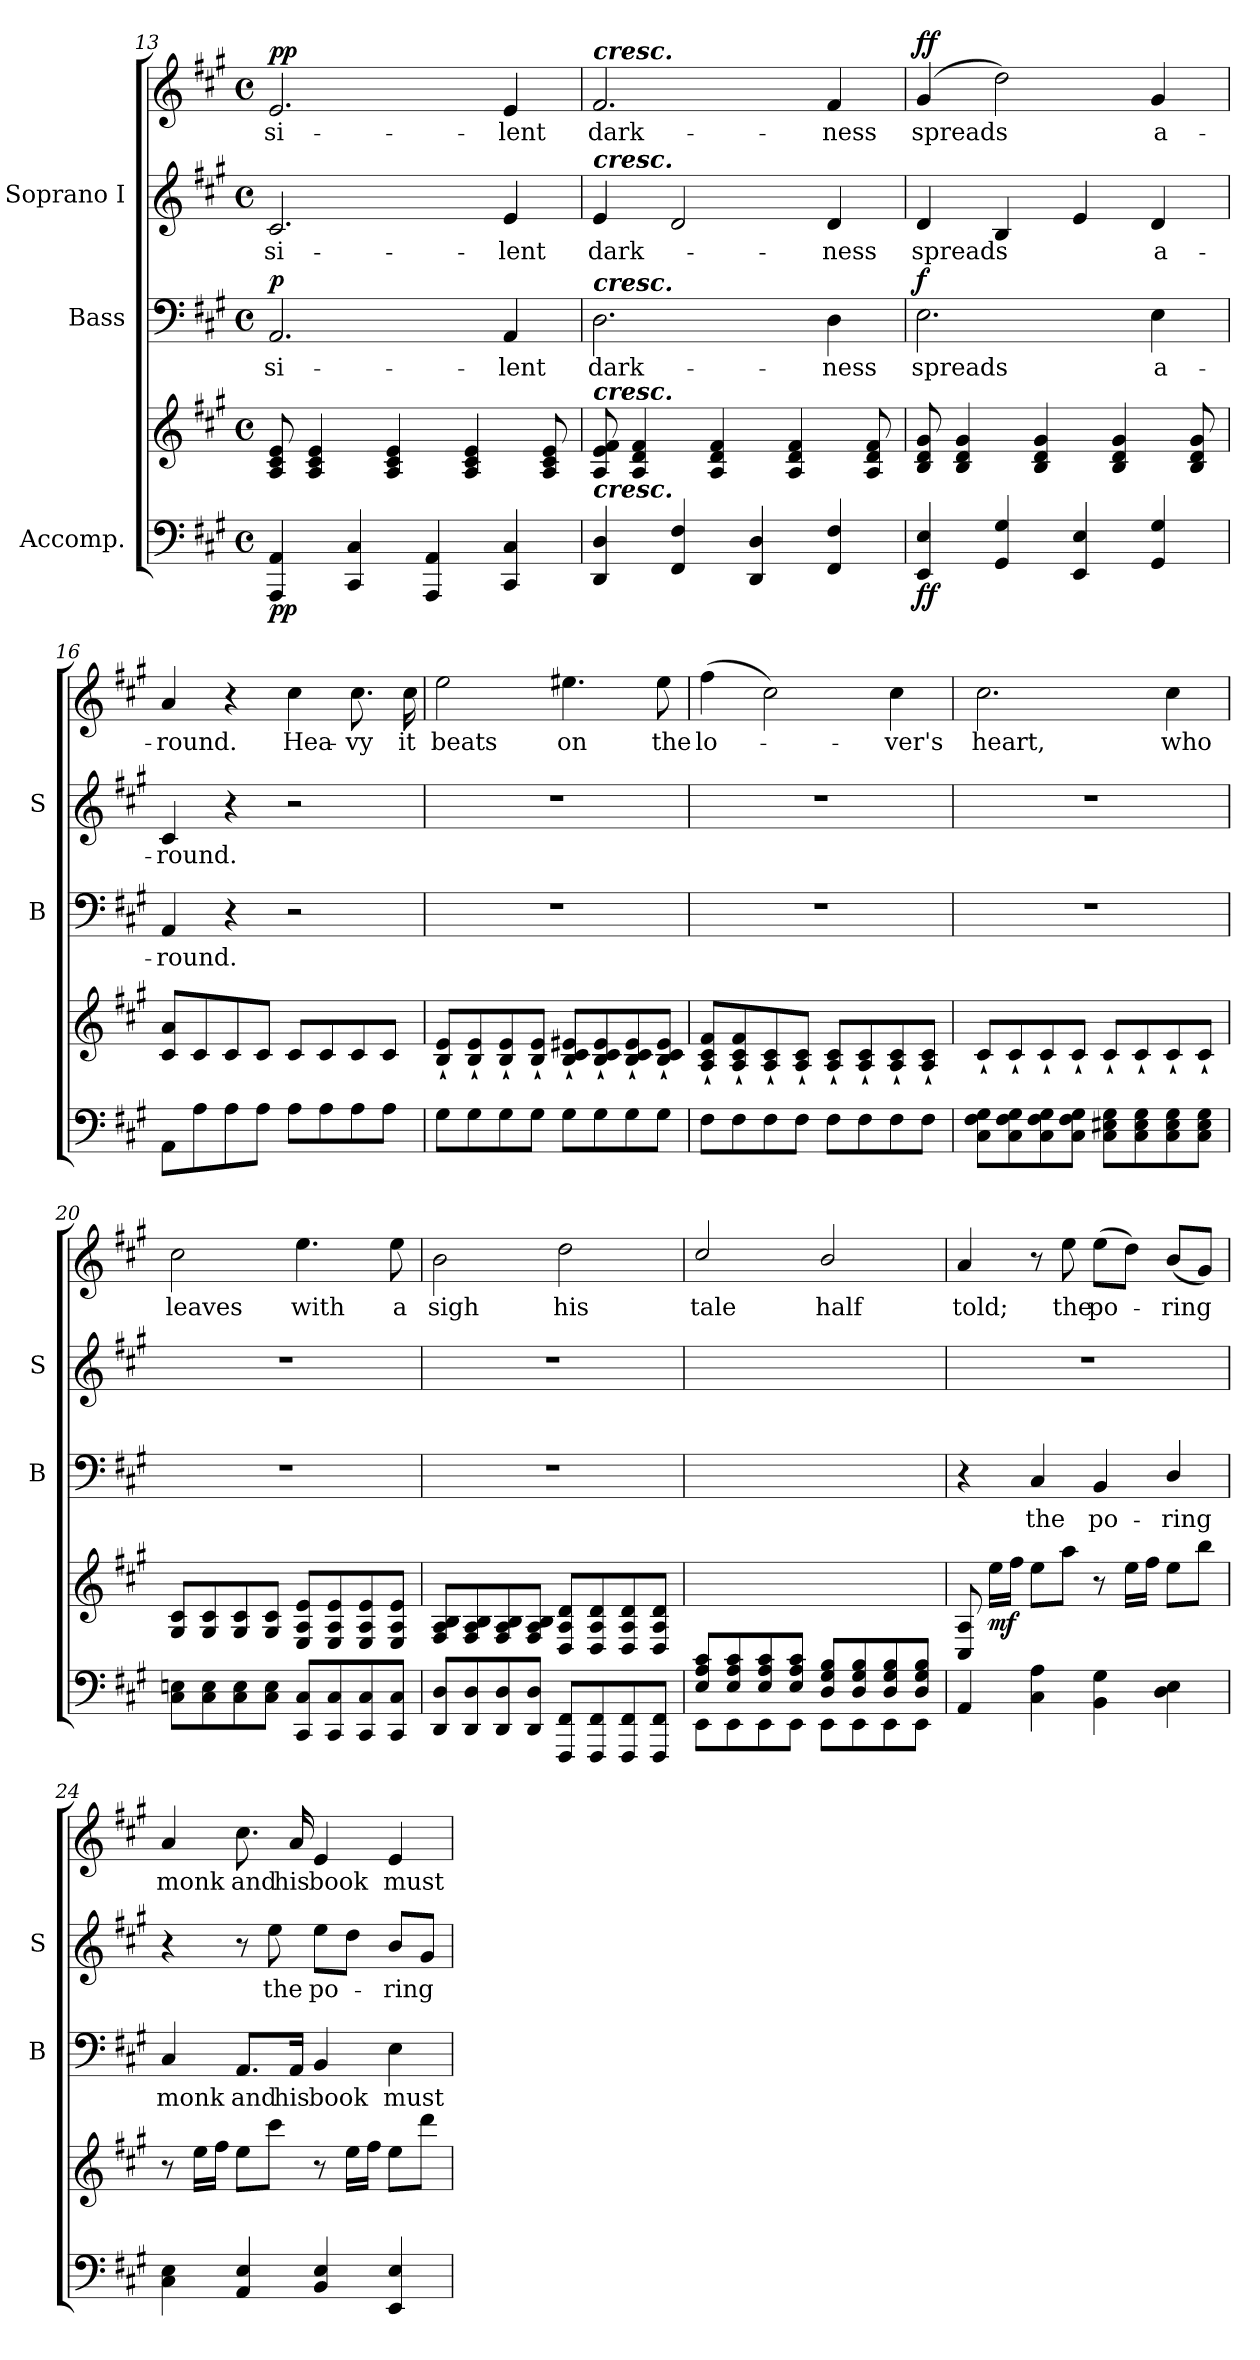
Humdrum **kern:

**kern	**kern	**dynam	**kern	**text	**dynam	**kern	**text	**kern	**text	**dynam
*part3	*part3	*part3	*part2	*part2	*part2	*part1	*part1	*part1	*part1	*part1
*staff5	*staff4	*staff4/5	*staff3	*staff3	*staff3	*staff2	*staff2	*staff1	*staff1	*staff1/2
*I"Accomp.	*	*	*I"Bass	*	*	*I"Soprano I	*	*	*	*
*	*	*	*I'B	*	*	*I'S	*	*	*	*
*clefF4	*clefG2	*	*clefF4	*	*	*clefG2	*	*clefG2	*	*
*k[f#c#g#]	*k[f#c#g#]	*	*k[f#c#g#]	*	*	*k[f#c#g#]	*	*k[f#c#g#]	*	*
*A:	*A:	*	*A:	*	*	*A:	*	*A:	*	*
*M4/4	*M4/4	*	*M4/4	*	*	*M4/4	*	*M4/4	*	*
*met(c)	*met(c)	*	*met(c)	*	*	*met(c)	*	*met(c)	*	*
=13	=13	=13	=13	=13	=13	=13	=13	=13	=13	=13
*^	*	*	*	*	*	*	*	*	*	*
!	!	!	!LO:DY:b=2	!	!LO:LY:b	!	!	!LO:LY:b	!	!LO:LY:b	!
!	!	!	!LO:DY:n=1:b	!	!	!LO:DY:b	!	!	!	!	!LO:DY:b=2
!	!	!	!	!	!	!	!	!	!	!	!LO:DY:n=1:b
4AAA/ 4AA/	1ryy	8A 8c# 8e	p p	2.AA	si-	p	2.c#	si-	2.e	si-	p p
.	.	4A 4c# 4e	.	.	.	.	.	.	.	.	.
4CC#/ 4C#/	.	.	.	.	.	.	.	.	.	.	.
.	.	4A 4c# 4e	.	.	.	.	.	.	.	.	.
4AAA/ 4AA/	.	.	.	.	.	.	.	.	.	.	.
.	.	4A 4c# 4e	.	.	.	.	.	.	.	.	.
!	!	!	!	!	!LO:LY:b	!	!	!LO:LY:b	!	!LO:LY:b	!
4CC#/ 4C#/	.	.	.	4AA	-lent	.	4e	-lent	4e	-lent	.
.	.	8A 8c# 8e	.	.	.	.	.	.	.	.	.
=14	=14	=14	=14	=14	=14	=14	=14	=14	=14	=14	=14
!	!	!	!	!	!	!	!	!	!LO:TX:a:Bi:t=cresc.	!	!
!	!	!	!	!	!	!	!LO:TX:a:Bi:t=cresc.	!	!	!	!
!	!	!	!	!LO:TX:a:Bi:t=cresc.	!	!	!	!	!	!	!
!	!	!LO:TX:a:Bi:t=cresc.	!	!	!	!	!	!	!	!	!
!LO:TX:a:Bi:t=cresc.	!	!	!	!	!	!	!	!	!	!	!
!	!	!	!	!	!LO:LY:b	!	!	!LO:LY:b	!	!LO:LY:b	!
4DD/ 4D/	1ryy	8A 8e 8f#	.	2.D	dark-	.	4e	dark-	2.f#	dark-	.
.	.	4A 4d 4f#	.	.	.	.	.	.	.	.	.
4FF#/ 4F#/	.	.	.	.	.	.	2d	.	.	.	.
.	.	4A 4d 4f#	.	.	.	.	.	.	.	.	.
4DD/ 4D/	.	.	.	.	.	.	.	.	.	.	.
.	.	4A 4d 4f#	.	.	.	.	.	.	.	.	.
!	!	!	!	!	!LO:LY:b	!	!	!LO:LY:b	!	!LO:LY:b	!
4FF#/ 4F#/	.	.	.	4D	-ness	.	4d	ness	4f#	-ness	.
.	.	8A 8d 8f#	.	.	.	.	.	.	.	.	.
=15	=15	=15	=15	=15	=15	=15	=15	=15	=15	=15	=15
!	!	!	!LO:DY:b=2	!	!LO:LY:b	!	!	!LO:LY:b	!	!LO:LY:b	!
!	!	!	!LO:DY:n=1:b	!	!	!LO:DY:b	!	!	!	!	!LO:DY:b=2
!	!	!	!	!	!	!	!	!	!	!	!LO:DY:n=1:b
4EE/ 4E/	1ryy	8B 8d 8g#	f f	2.E	spreads	f	4d	-spreads	(<4g#	spreads	f f
.	.	4B 4d 4g#	.	.	.	.	.	.	.	.	.
4GG#/ 4G#/	.	.	.	.	.	.	4B	.	2dd)	.	.
.	.	4B 4d 4g#	.	.	.	.	.	.	.	.	.
4EE/ 4E/	.	.	.	.	.	.	4e	.	.	.	.
.	.	4B 4d 4g#	.	.	.	.	.	.	.	.	.
!	!	!	!	!	!LO:LY:b	!	!	!LO:LY:b	!	!LO:LY:b	!
4GG#/ 4G#/	.	.	.	4E	a-	.	4d	a-	4g#	a-	.
.	.	8B 8d 8g#	.	.	.	.	.	.	.	.	.
*v	*v	*	*	*	*	*	*	*	*	*	*
!!LO:LB:g=z
=16	=16	=16	=16	=16	=16	=16	=16	=16	=16	=16
!	!	!	!	!LO:LY:b	!	!	!LO:LY:b	!	!LO:LY:b	!
8AAL	8c# 8aL	.	4AA	-round.	.	4c#	round.	4a	-round.	.
8A	8c#	.	.	.	.	.	.	.	.	.
8A	8c#	.	4r	.	.	4r	.	4r	.	.
8AJ	8c#J	.	.	.	.	.	.	.	.	.
!	!	!	!	!	!	!	!	!	!LO:LY:b	!
8AL	8c#L	.	2r	.	.	2r	.	4cc#	Hea-	.
8A	8c#	.	.	.	.	.	.	.	.	.
!	!	!	!	!	!	!	!	!	!LO:LY:b	!
8A	8c#	.	.	.	.	.	.	8.cc#	-vy	.
8AJ	8c#J	.	.	.	.	.	.	.	.	.
!	!	!	!	!	!	!	!	!	!LO:LY:b	!
.	.	.	.	.	.	.	.	16cc#	it	.
=17	=17	=17	=17	=17	=17	=17	=17	=17	=17	=17
!	!	!	!	!	!	!	!	!	!LO:LY:b	!
8G#L	8B` 8e`L	.	1r	.	.	1r	.	2ee	beats	.
8G#	8B` 8e`	.	.	.	.	.	.	.	.	.
8G#	8B` 8e`	.	.	.	.	.	.	.	.	.
8G#J	8B` 8e`J	.	.	.	.	.	.	.	.	.
!	!	!	!	!	!	!	!	!	!LO:LY:b	!
8G#L	8B` 8c#` 8e#X`L	.	.	.	.	.	.	4.ee#X	on	.
8G#	8B` 8c#` 8e#`	.	.	.	.	.	.	.	.	.
8G#	8B` 8c#` 8e#`	.	.	.	.	.	.	.	.	.
!	!	!	!	!	!	!	!	!	!LO:LY:b	!
8G#J	8B` 8c#` 8e#`J	.	.	.	.	.	.	8ee#	the	.
=18	=18	=18	=18	=18	=18	=18	=18	=18	=18	=18
!	!	!	!	!	!	!	!	!	!LO:LY:b	!
8F#L	8A` 8c#` 8f#`L	.	1r	.	.	1r	.	(>4ff#	lo-	.
8F#	8A` 8c#` 8f#`	.	.	.	.	.	.	.	.	.
8F#	8A` 8c#`	.	.	.	.	.	.	2cc#)	.	.
8F#J	8A` 8c#`J	.	.	.	.	.	.	.	.	.
8F#L	8A` 8c#`L	.	.	.	.	.	.	.	.	.
8F#	8A` 8c#`	.	.	.	.	.	.	.	.	.
!	!	!	!	!	!	!	!	!	!LO:LY:b	!
8F#	8A` 8c#`	.	.	.	.	.	.	4cc#	ver's	.
8F#J	8A` 8c#`J	.	.	.	.	.	.	.	.	.
=19	=19	=19	=19	=19	=19	=19	=19	=19	=19	=19
!	!	!	!	!	!	!	!	!	!LO:LY:b	!
8C# 8F# 8G#L	8c#`L	.	1r	.	.	1r	.	2.cc#	heart,	.
8C# 8F# 8G#	8c#`	.	.	.	.	.	.	.	.	.
8C# 8F# 8G#	8c#`	.	.	.	.	.	.	.	.	.
8C# 8F# 8G#J	8c#`J	.	.	.	.	.	.	.	.	.
8C# 8E#X 8G#L	8c#`L	.	.	.	.	.	.	.	.	.
8C# 8E# 8G#	8c#`	.	.	.	.	.	.	.	.	.
!	!	!	!	!	!	!	!	!	!LO:LY:b	!
8C# 8E# 8G#	8c#`	.	.	.	.	.	.	4cc#	who	.
8C# 8E# 8G#J	8c#`J	.	.	.	.	.	.	.	.	.
=20	=20	=20	=20	=20	=20	=20	=20	=20	=20	=20
!	!	!	!	!	!	!	!	!	!LO:LY:b	!
8C# 8EnL	8G# 8c#L	.	1r	.	.	1r	.	2cc#	leaves	.
8C# 8E	8G# 8c#	.	.	.	.	.	.	.	.	.
8C# 8E	8G# 8c#	.	.	.	.	.	.	.	.	.
8C# 8EJ	8G# 8c#J	.	.	.	.	.	.	.	.	.
!	!	!	!	!	!	!	!	!	!LO:LY:b	!
8CC# 8C#L	8E 8A 8eL	.	.	.	.	.	.	4.ee	with	.
8CC# 8C#	8E 8A 8e	.	.	.	.	.	.	.	.	.
8CC# 8C#	8E 8A 8e	.	.	.	.	.	.	.	.	.
!	!	!	!	!	!	!	!	!	!LO:LY:b	!
8CC# 8C#J	8E 8A 8eJ	.	.	.	.	.	.	8ee	a	.
=21	=21	=21	=21	=21	=21	=21	=21	=21	=21	=21
!	!	!	!	!	!	!	!	!	!LO:LY:b	!
8DD 8DL	8F# 8A 8BL	.	1r	.	.	1r	.	2b	sigh	.
8DD 8D	8F# 8A 8B	.	.	.	.	.	.	.	.	.
8DD 8D	8F# 8A 8B	.	.	.	.	.	.	.	.	.
8DD 8DJ	8F# 8A 8BJ	.	.	.	.	.	.	.	.	.
!	!	!	!	!	!	!	!	!	!LO:LY:b	!
8FFF# 8FF#L	8D 8A 8dL	.	.	.	.	.	.	2dd	his	.
8FFF# 8FF#	8D 8A 8d	.	.	.	.	.	.	.	.	.
8FFF# 8FF#	8D 8A 8d	.	.	.	.	.	.	.	.	.
8FFF# 8FF#J	8D 8A 8dJ	.	.	.	.	.	.	.	.	.
!!LO:LB:g=z
=22	=22	=22	=22	=22	=22	=22	=22	=22	=22	=22
*^	*	*	*	*	*	*	*	*	*	*
!	!	!	!	!	!	!	!	!	!	!LO:LY:b	!
8E/ 8A/ 8c#/L	8EE\L	1ryy	.	1ryy	.	.	1ryy	.	2cc#/	tale	.
8E/ 8A/ 8c#/	8EE\	.	.	.	.	.	.	.	.	.	.
8E/ 8A/ 8c#/	8EE\	.	.	.	.	.	.	.	.	.	.
8E/ 8A/ 8c#/J	8EE\J	.	.	.	.	.	.	.	.	.	.
!	!	!	!	!	!	!	!	!	!	!LO:LY:b	!
8D/ 8G#/ 8B/L	8EE\L	.	.	.	.	.	.	.	2b/	half	.
8D/ 8G#/ 8B/	8EE\	.	.	.	.	.	.	.	.	.	.
8D/ 8G#/ 8B/	8EE\	.	.	.	.	.	.	.	.	.	.
8D/ 8G#/ 8B/J	8EE\J	.	.	.	.	.	.	.	.	.	.
=23	=23	=23	=23	=23	=23	=23	=23	=23	=23	=23	=23
!	!	!	!	!	!	!	!	!	!	!LO:LY:b	!
*v	*v	*	*	*	*	*	*	*	*	*	*
4AA	8C# 8A	.	4r	.	.	1r	.	4a	told;	.
!	!	!LO:DY:b	!	!	!	!	!	!	!	!
.	16eeLL	mf	.	.	.	.	.	.	.	.
.	16ff#JJ	.	.	.	.	.	.	.	.	.
!	!	!	!	!LO:LY:b	!	!	!	!	!	!
4C# 4A	8eeL	.	4C#	the	.	.	.	8r	.	.
!	!	!	!	!	!	!	!	!	!LO:LY:b	!
.	8aaJ	.	.	.	.	.	.	8ee	the	.
!	!	!	!	!LO:LY:b	!	!	!	!	!LO:LY:b	!
4BB 4G#	8r	.	4BB	po-	.	.	.	(>8eeL	po-	.
.	16eeLL	.	.	.	.	.	.	8ddJ)	.	.
.	16ff#JJ	.	.	.	.	.	.	.	.	.
!	!	!	!	!LO:LY:b	!	!	!	!	!LO:LY:b	!
4D 4E	8eeL	.	4D/	-ring	.	.	.	(<8bL	ring	.
.	8bbJ	.	.	.	.	.	.	8g#J)	.	.
=24	=24	=24	=24	=24	=24	=24	=24	=24	=24	=24
!	!	!	!	!LO:LY:b	!	!	!	!	!LO:LY:b	!
4C# 4E	8r	.	4C#	monk	.	4r	.	4a	monk	.
.	16eeLL	.	.	.	.	.	.	.	.	.
.	16ff#JJ	.	.	.	.	.	.	.	.	.
!	!	!	!	!LO:LY:b	!	!	!	!	!LO:LY:b	!
4AA 4E	8eeL	.	8.AA/L	and	.	8r	.	8.cc#	and	.
!	!	!	!	!	!	!	!LO:LY:b	!	!	!
.	8ccc#J	.	.	.	.	8ee	the	.	.	.
!	!	!	!	!LO:LY:b	!	!	!	!	!LO:LY:b	!
.	.	.	16AA/Jk	his	.	.	.	16a	his	.
!	!	!	!	!LO:LY:b	!	!	!LO:LY:b	!	!LO:LY:b	!
4BB 4E	8r	.	4BB	book	.	8eeL	po-	4e	book	.
.	16eeLL	.	.	.	.	8ddJ	.	.	.	.
.	16ff#JJ	.	.	.	.	.	.	.	.	.
!	!	!	!	!LO:LY:b	!	!	!LO:LY:b	!	!LO:LY:b	!
4EE 4E	8eeL	.	4E	must	.	8bL	ring	4e	must	.
.	8dddJ	.	.	.	.	8g#J	.	.	.	.
=	=	=	=	=	=	=	=	=	=	=
*-	*-	*-	*-	*-	*-	*-	*-	*-	*-	*-
